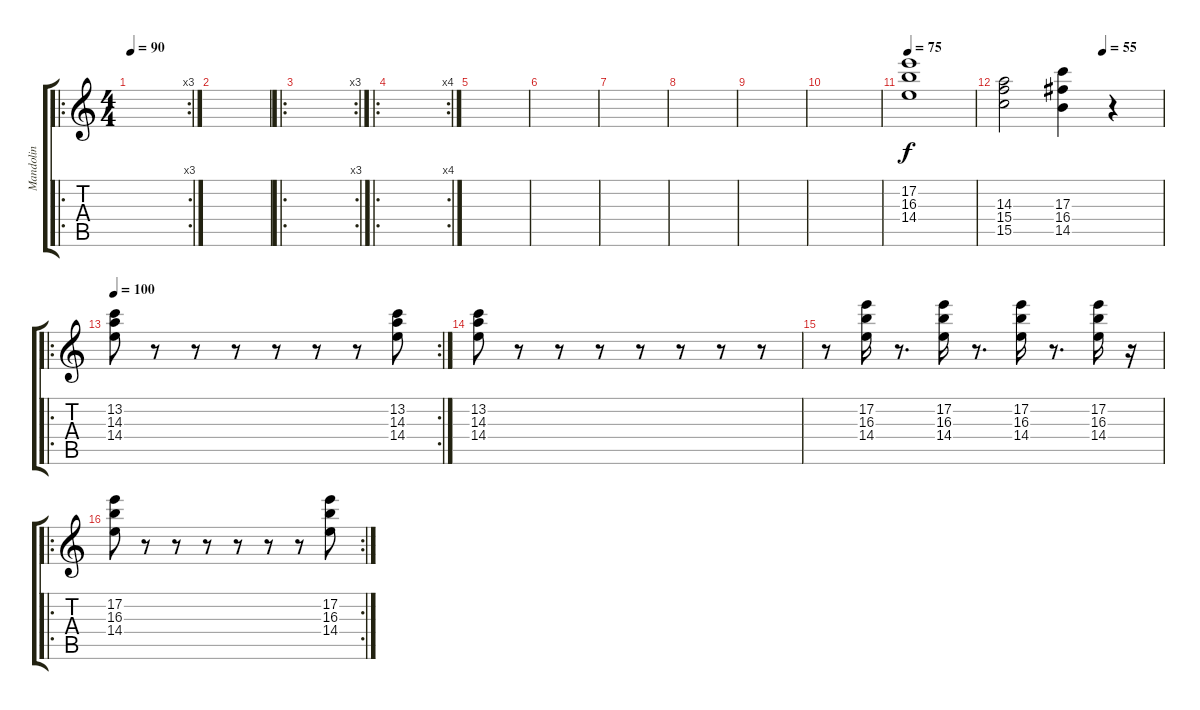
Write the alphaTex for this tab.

\track ("Mandolin" "Mandolin") {instrument banjo}
\staff {score tabs}
\tuning (E4 B3 G3 D3 A2 E2) {hide}
\displaytranspose 12
\ro
\rc 3
\ts (4 4)
\tempo 90
\clef g2
\ks c
|
|
\ro
\rc 3
|
\ro
\rc 4
|
|
|
|
|
|
|
\tempo 75
(17.2 16.3 14.4).1 |
\tempo (55 0.625)
(14.3 15.4 15.5).2 (17.3 16.4 14.5).4 r.4 |
\ro
\rc 2
\tempo 100
(13.2 14.3 14.4).8 r.8 r.8 r.8 r.8 r.8 r.8 (13.2 14.3 14.4).8 |
(13.2 14.3 14.4).8 r.8 r.8 r.8 r.8 r.8 r.8 r.8 |
r.8 (17.2 16.3 14.4).16 r.8{d} (17.2 16.3 14.4).16 r.8{d} (17.2 16.3 14.4).16 r.8{d} (17.2 16.3 14.4).16 r.16 |
\ro
\rc 2
(17.2 16.3 14.4).8 r.8 r.8 r.8 r.8 r.8 r.8 (17.2 16.3 14.4).8
